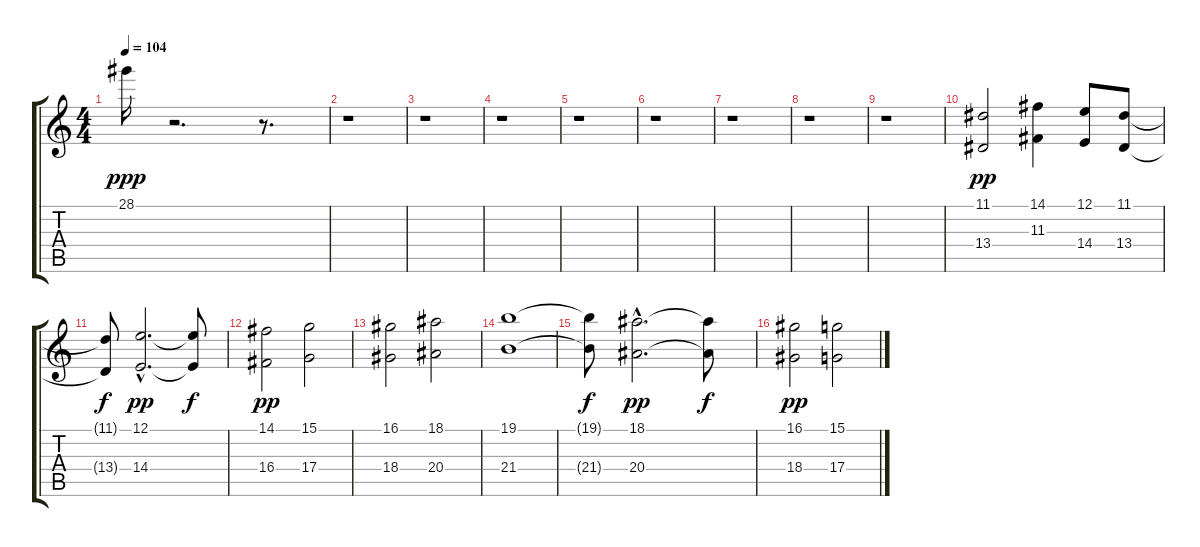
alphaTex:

\track "" {instrument accordion}
\staff {score tabs}
\tuning (E4 B3 G3 D3 A2 E2) {hide}
\ts (4 4)
\tempo 104
\clef g2
\ks c
28.1.16{dy ppp} r.2{d} r.8{d} |
r.1 |
r.1 |
r.1 |
r.1 |
r.1 |
r.1 |
r.1 |
r.1 |
(11.1 13.4).2{dy pp instrument stringensemble1} (14.1 11.3).4 (12.1 14.4).8 (11.1 13.4).8 |
(11.1{t} 13.4{t}).8{dy f} (12.1{hac} 14.4{hac}).2{d dy pp} (12.1{t} 14.4{t}).8{dy f} |
(14.1 16.4).2{dy pp} (15.1 17.4).2 |
(16.1 18.4).2 (18.1 20.4).2 |
(19.1 21.4).1 |
(19.1{t} 21.4{t}).8{dy f} (18.1{hac} 20.4{hac}).2{d dy pp} (18.1{t} 20.4{t}).8{dy f} |
(16.1 18.4).2{dy pp} (15.1 17.4).2
